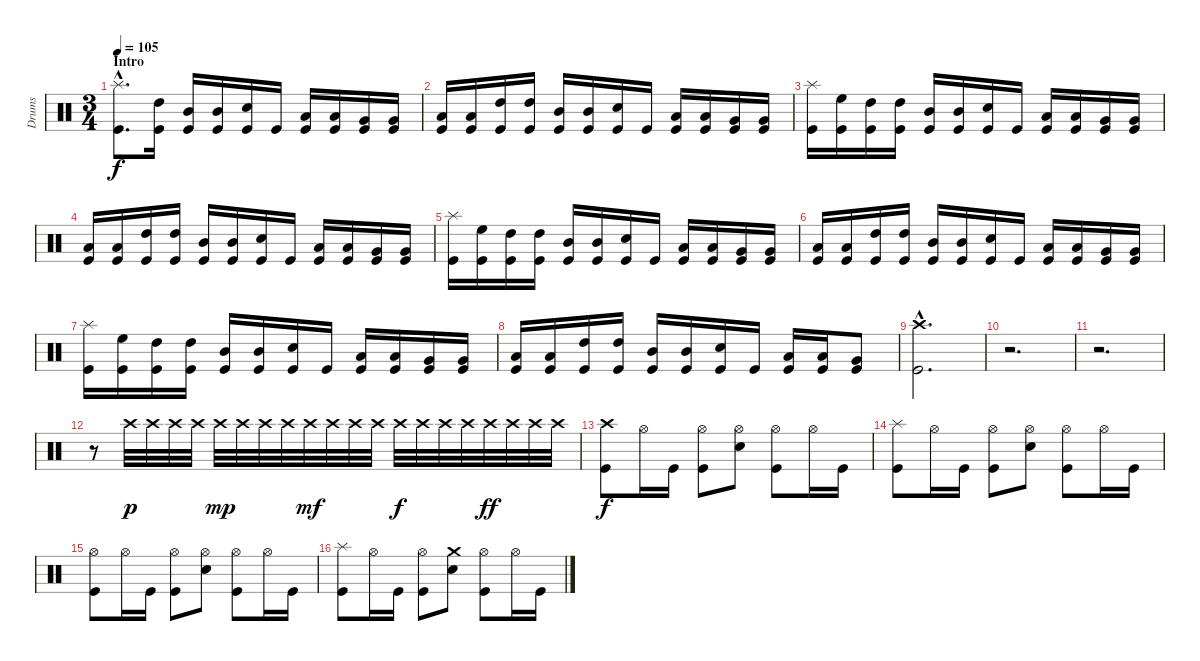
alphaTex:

\track ("Drums" "Drums") {instrument percussion}
\staff {score}
\articulation defaults
\ts (3 4)
\section ("" "Intro")
\tempo 105
\clef neutral
\ks c
("Splash (hit)"{hac} "Kick (hit)"{hac}).8{d dy f} ("High Tom (hit)" "Kick (hit)").16 ("Mid Tom (hit)" "Kick (hit)").16 ("Mid Tom (hit)" "Kick (hit)").16 ("Electric Snare (hit)" "Kick (hit)").16 "Kick (hit)".16 ("Low Tom (hit)" "Kick (hit)").16 ("Low Tom (hit)" "Kick (hit)").16 ("Very Low Tom (hit)" "Kick (hit)").16 ("Very Low Tom (hit)" "Kick (hit)").16 |
("Low Floor Tom (hit)" "Kick (hit)").16 ("Low Floor Tom (hit)" "Kick (hit)").16 ("High Tom (hit)" "Kick (hit)").16 ("High Tom (hit)" "Kick (hit)").16 ("Mid Tom (hit)" "Kick (hit)").16 ("Mid Tom (hit)" "Kick (hit)").16 ("Electric Snare (hit)" "Kick (hit)").16 "Kick (hit)".16 ("Low Tom (hit)" "Kick (hit)").16 ("Low Tom (hit)" "Kick (hit)").16 ("Very Low Tom (hit)" "Kick (hit)").16 ("Very Low Tom (hit)" "Kick (hit)").16 |
("Splash (hit)" "Kick (hit)").16 ("High Floor Tom (hit)" "Kick (hit)").16 ("High Tom (hit)" "Kick (hit)").16 ("High Tom (hit)" "Kick (hit)").16 ("Mid Tom (hit)" "Kick (hit)").16 ("Mid Tom (hit)" "Kick (hit)").16 ("Electric Snare (hit)" "Kick (hit)").16 "Kick (hit)".16 ("Low Tom (hit)" "Kick (hit)").16 ("Low Tom (hit)" "Kick (hit)").16 ("Very Low Tom (hit)" "Kick (hit)").16 ("Very Low Tom (hit)" "Kick (hit)").16 |
("Low Floor Tom (hit)" "Kick (hit)").16 ("Low Floor Tom (hit)" "Kick (hit)").16 ("High Tom (hit)" "Kick (hit)").16 ("High Tom (hit)" "Kick (hit)").16 ("Mid Tom (hit)" "Kick (hit)").16 ("Mid Tom (hit)" "Kick (hit)").16 ("Electric Snare (hit)" "Kick (hit)").16 "Kick (hit)".16 ("Low Tom (hit)" "Kick (hit)").16 ("Low Tom (hit)" "Kick (hit)").16 ("Very Low Tom (hit)" "Kick (hit)").16 ("Very Low Tom (hit)" "Kick (hit)").16 |
("Splash (hit)" "Kick (hit)").16 ("High Floor Tom (hit)" "Kick (hit)").16 ("High Tom (hit)" "Kick (hit)").16 ("High Tom (hit)" "Kick (hit)").16 ("Mid Tom (hit)" "Kick (hit)").16 ("Mid Tom (hit)" "Kick (hit)").16 ("Electric Snare (hit)" "Kick (hit)").16 "Kick (hit)".16 ("Low Tom (hit)" "Kick (hit)").16 ("Low Tom (hit)" "Kick (hit)").16 ("Very Low Tom (hit)" "Kick (hit)").16 ("Very Low Tom (hit)" "Kick (hit)").16 |
("Low Floor Tom (hit)" "Kick (hit)").16 ("Low Floor Tom (hit)" "Kick (hit)").16 ("High Tom (hit)" "Kick (hit)").16 ("High Tom (hit)" "Kick (hit)").16 ("Mid Tom (hit)" "Kick (hit)").16 ("Mid Tom (hit)" "Kick (hit)").16 ("Electric Snare (hit)" "Kick (hit)").16 "Kick (hit)".16 ("Low Tom (hit)" "Kick (hit)").16 ("Low Tom (hit)" "Kick (hit)").16 ("Very Low Tom (hit)" "Kick (hit)").16 ("Very Low Tom (hit)" "Kick (hit)").16 |
("Splash (hit)" "Kick (hit)").16 ("High Floor Tom (hit)" "Kick (hit)").16 ("High Tom (hit)" "Kick (hit)").16 ("High Tom (hit)" "Kick (hit)").16 ("Mid Tom (hit)" "Kick (hit)").16 ("Mid Tom (hit)" "Kick (hit)").16 ("Electric Snare (hit)" "Kick (hit)").16 "Kick (hit)".16 ("Low Tom (hit)" "Kick (hit)").16 ("Low Tom (hit)" "Kick (hit)").16 ("Very Low Tom (hit)" "Kick (hit)").16 ("Very Low Tom (hit)" "Kick (hit)").16 |
("Low Floor Tom (hit)" "Kick (hit)").16 ("Low Floor Tom (hit)" "Kick (hit)").16 ("High Tom (hit)" "Kick (hit)").16 ("High Tom (hit)" "Kick (hit)").16 ("Mid Tom (hit)" "Kick (hit)").16 ("Mid Tom (hit)" "Kick (hit)").16 ("Electric Snare (hit)" "Kick (hit)").16 "Kick (hit)".16 ("Low Tom (hit)" "Kick (hit)").16 ("Low Tom (hit)" "Kick (hit)").16 ("Very Low Tom (hit)" "Kick (hit)").8 |
("Crash high (hit)"{hac} "Kick (hit)"{hac}).2{d} |
r.2{d} |
r.2{d} |
r.8 "Crash high (hit)".32{dy p} "Crash high (hit)".32 "Crash high (hit)".32 "Crash high (hit)".32 "Crash high (hit)".32{dy mp} "Crash high (hit)".32 "Crash high (hit)".32 "Crash high (hit)".32 "Crash high (hit)".32{dy mf} "Crash high (hit)".32 "Crash high (hit)".32 "Crash high (hit)".32 "Crash high (hit)".32{dy f} "Crash high (hit)".32 "Crash high (hit)".32 "Crash high (hit)".32 "Crash high (hit)".32{dy ff} "Crash high (hit)".32 "Crash high (hit)".32 "Crash high (hit)".32 |
("Crash high (hit)" "Kick (hit)").8{dy f} "Hi-Hat (open)".16 "Kick (hit)".16 ("Hi-Hat (open)" "Kick (hit)").8 ("Hi-Hat (open)" "Electric Snare (hit)").8 ("Hi-Hat (open)" "Kick (hit)").8 "Hi-Hat (open)".16 "Kick (hit)".16 |
("Splash (hit)" "Kick (hit)").8 "Hi-Hat (open)".16 "Kick (hit)".16 ("Hi-Hat (open)" "Kick (hit)").8 ("Hi-Hat (open)" "Electric Snare (hit)").8 ("Hi-Hat (open)" "Kick (hit)").8 "Hi-Hat (open)".16 "Kick (hit)".16 |
("Hi-Hat (open)" "Kick (hit)").8 "Hi-Hat (open)".16 "Kick (hit)".16 ("Hi-Hat (open)" "Kick (hit)").8 ("Hi-Hat (open)" "Electric Snare (hit)").8 ("Hi-Hat (open)" "Kick (hit)").8 "Hi-Hat (open)".16 "Kick (hit)".16 |
("Splash (hit)" "Kick (hit)").8 "Hi-Hat (open)".16 "Kick (hit)".16 ("Hi-Hat (open)" "Kick (hit)").8 ("Crash medium (hit)" "Electric Snare (hit)").8 ("Hi-Hat (open)" "Kick (hit)").8 "Hi-Hat (open)".16 "Kick (hit)".16
